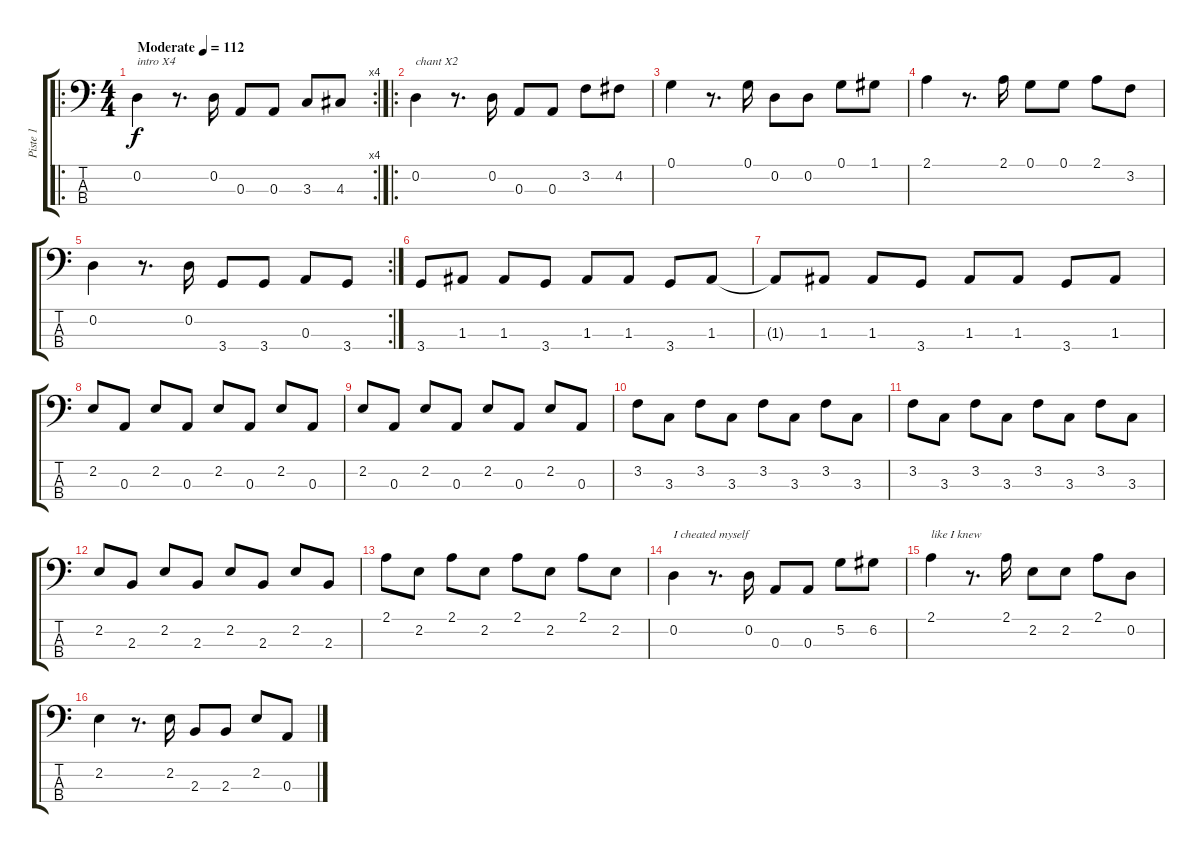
\track ("Piste 1" "Piste 1") {instrument electricbassfinger}
\staff {score tabs}
\tuning (G2 D2 A1 E1) {hide}
\ro
\rc 4
\ts (4 4)
\tempo (112 "Moderate")
\clef f4
\ks c
0.2.4{txt "intro X4" dy f instrument electricbassfinger} r.8{d} 0.2.16 0.3.8 0.3.8 3.3.8 4.3.8 |
\ro
0.2.4{txt "chant X2"} r.8{d} 0.2.16 0.3.8 0.3.8 3.2.8 4.2.8 |
0.1.4 r.8{d} 0.1.16 0.2.8 0.2.8 0.1.8 1.1.8 |
2.1.4 r.8{d} 2.1.16 0.1.8 0.1.8 2.1.8 3.2.8 |
\rc 2
0.2.4 r.8{d} 0.2.16 3.4.8 3.4.8 0.3.8 3.4.8 |
3.4.8 1.3.8 1.3.8 3.4.8 1.3.8 1.3.8 3.4.8 1.3.8 |
1.3{t}.8 1.3.8 1.3.8 3.4.8 1.3.8 1.3.8 3.4.8 1.3.8 |
2.2.8 0.3.8 2.2.8 0.3.8 2.2.8 0.3.8 2.2.8 0.3.8 |
2.2.8 0.3.8 2.2.8 0.3.8 2.2.8 0.3.8 2.2.8 0.3.8 |
3.2.8 3.3.8 3.2.8 3.3.8 3.2.8 3.3.8 3.2.8 3.3.8 |
3.2.8 3.3.8 3.2.8 3.3.8 3.2.8 3.3.8 3.2.8 3.3.8 |
2.2.8 2.3.8 2.2.8 2.3.8 2.2.8 2.3.8 2.2.8 2.3.8 |
2.1.8 2.2.8 2.1.8 2.2.8 2.1.8 2.2.8 2.1.8 2.2.8 |
0.2.4{txt "I cheated myself"} r.8{d} 0.2.16 0.3.8 0.3.8 5.2.8 6.2.8 |
2.1.4{txt "like I knew"} r.8{d} 2.1.16 2.2.8 2.2.8 2.1.8 0.2.8 |
2.2.4 r.8{d} 2.2.16 2.3.8 2.3.8 2.2.8 0.3.8
